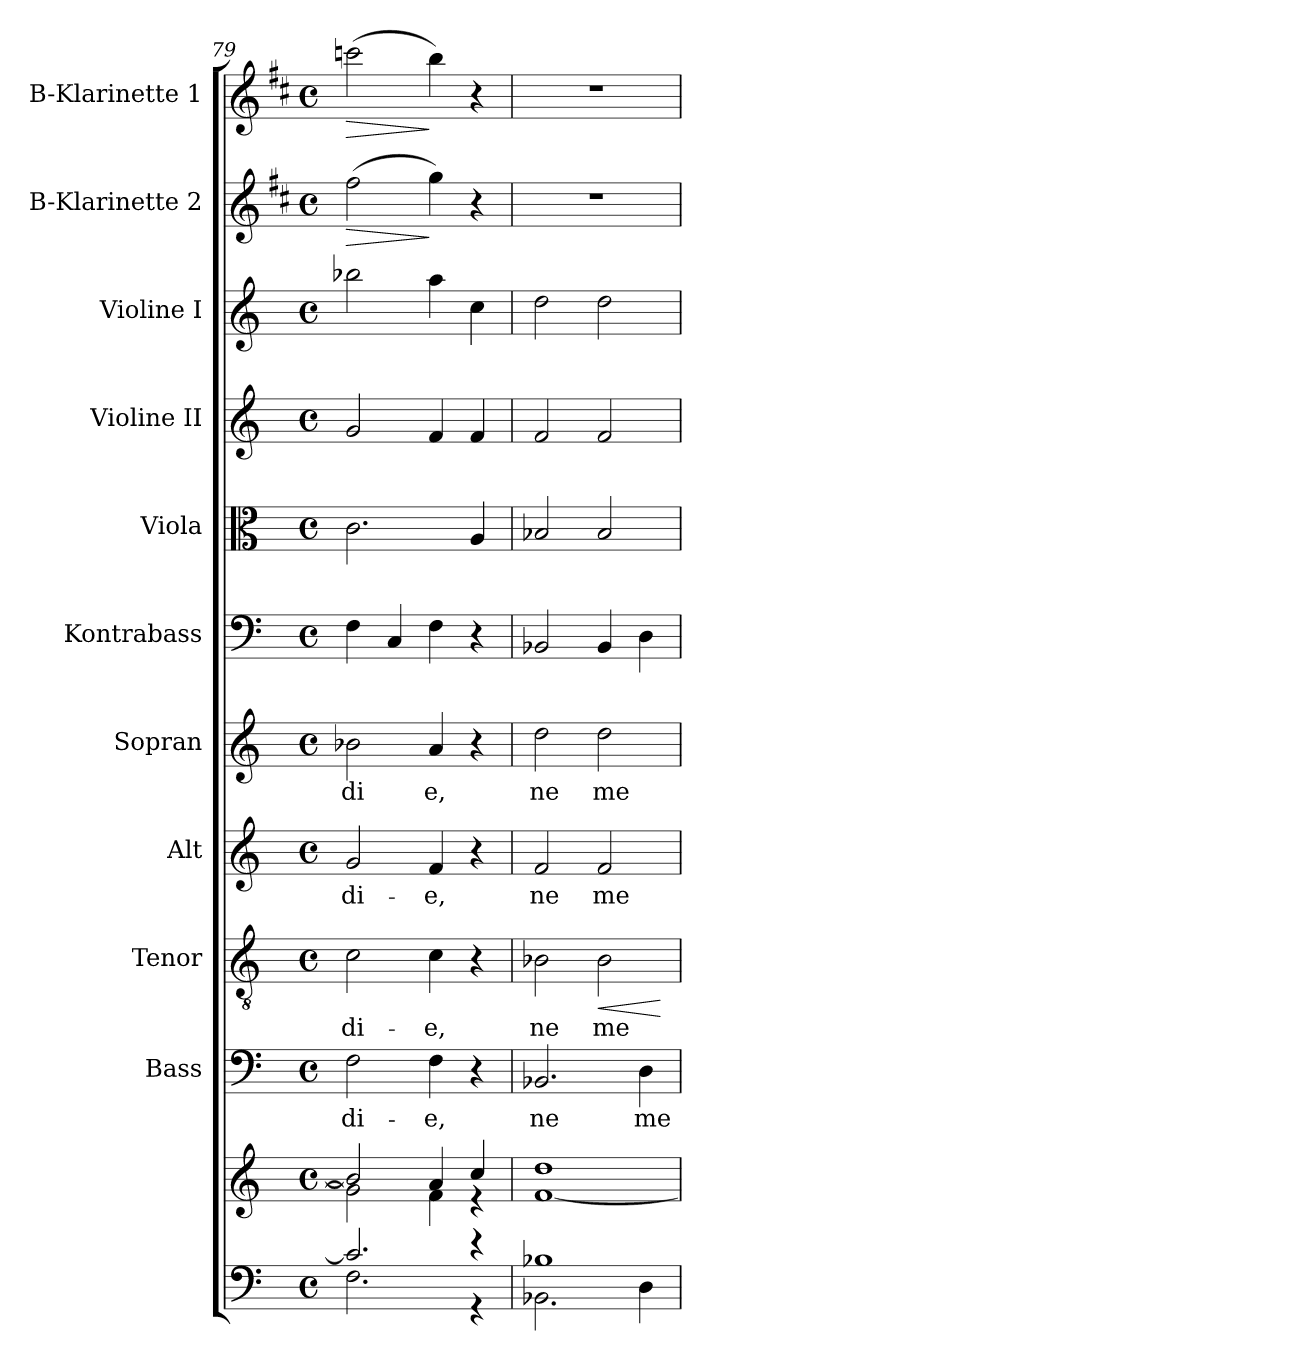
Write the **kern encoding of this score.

**kern	**kern	**kern	**text	**kern	**text	**dynam	**kern	**text	**kern	**text	**kern	**kern	**kern	**kern	**kern	**dynam	**kern	**dynam
*part11	*part11	*part10	*part10	*part9	*part9	*part9	*part8	*part8	*part7	*part7	*part6	*part5	*part4	*part3	*part2	*part2	*part1	*part1
*staff12	*staff11	*staff10	*staff10	*staff9	*staff9	*staff9	*staff8	*staff8	*staff7	*staff7	*staff6	*staff5	*staff4	*staff3	*staff2	*staff2	*staff1	*staff1
*	*	*I"Bass	*	*I"Tenor	*	*	*I"Alt	*	*I"Sopran	*	*I"Kontrabass	*I"Viola	*I"Violine II	*I"Violine I	*I"B-Klarinette 2	*	*I"B-Klarinette 1	*
*	*	*I'B.	*	*I'T.	*	*	*I'A.	*	*I'S.	*	*I'Kb.	*I'Vla.	*I'Vl. II	*I'Vl. I	*I'B Kl. 2	*	*I'B Kl. 1	*
*clefF4	*clefG2	*clefF4	*	*clefGv2	*	*	*clefG2	*	*clefG2	*	*clefF4	*clefC3	*clefG2	*clefG2	*clefG2	*	*clefG2	*
*	*	*	*	*	*	*	*	*	*	*	*ITrd7c12	*	*	*	*ITrd1c2	*	*ITrd1c2	*
*k[]	*k[]	*k[]	*	*k[]	*	*	*k[]	*	*k[]	*	*k[]	*k[]	*k[]	*k[]	*k[]	*	*k[]	*
*C:	*C:	*C:	*	*C:	*	*	*C:	*	*C:	*	*C:	*C:	*C:	*C:	*C:	*	*C:	*
*M4/4	*M4/4	*M4/4	*	*M4/4	*	*	*M4/4	*	*M4/4	*	*M4/4	*M4/4	*M4/4	*M4/4	*M4/4	*	*M4/4	*
*met(c)	*met(c)	*met(c)	*	*met(c)	*	*	*met(c)	*	*met(c)	*	*met(c)	*met(c)	*met(c)	*met(c)	*met(c)	*	*met(c)	*
=79	=79	=79	=79	=79	=79	=79	=79	=79	=79	=79	=79	=79	=79	=79	=79	=79	=79	=79
*^	*^	*	*	*	*	*	*	*	*	*	*	*	*	*	*	*	*	*
!	!	!	!	!	!LO:LY:b	!	!LO:LY:b	!	!	!LO:LY:b	!	!LO:LY:b	!	!	!	!	!	!LO:HP:b	!	!LO:HP:b
2.c/]	2.F\	2b-/]	2g\]	2F\	di-	2c\	di-	.	2g/	di-	2b-X\	di	4FF\	2.c\	2g/	2bb-X\	(>2ee\	>	(>2bb-X\	>
.	.	.	.	.	.	.	.	.	.	.	.	.	4CC/	.	.	.	.	.	.	.
!	!	!	!	!	!LO:LY:b	!	!LO:LY:b	!	!	!LO:LY:b	!	!LO:LY:b	!	!	!	!	!	!	!	!
.	.	4a/	4f\	4F\	-e,	4c\	-e,	.	4f/	-e,	4a/	e,	4FF\	.	4f/	4aa\	4ff\)	]	4aa\)	]
4r	4r	4cc/	4re	4r	.	4r	.	.	4r	.	4r	.	4r	4A/	4f/	4cc\	4r	.	4r	.
!!LO:PB:g=z
=80	=80	=80	=80	=80	=80	=80	=80	=80	=80	=80	=80	=80	=80	=80	=80	=80	=80	=80	=80	=80
!	!	!	!	!	!LO:LY:b	!	!LO:LY:b	!	!	!LO:LY:b	!	!LO:LY:b	!	!	!	!	!	!	!	!
1B-X	2.BB-X\	1dd	[<1f	2.BB-X/	ne	2B-X\	ne	.	2f/	ne	2dd\	ne	2BBB-X/	2B-X/	2f/	2dd\	1r	.	1r	.
!	!	!	!	!	!	!	!LO:LY:b	!LO:HP:b	!	!LO:LY:b	!	!LO:LY:b	!	!	!	!	!	!	!	!
.	.	.	.	.	.	2B-\	me	<	2f/	me	2dd\	me	4BBB-/	2B-/	2f/	2dd\	.	.	.	.
!	!	!	!	!	!LO:LY:b	!	!	!	!	!	!	!	!	!	!	!	!	!	!	!
.	4D\	.	.	4D\	me	.	.	.	.	.	.	.	4DD\	.	.	.	.	.	.	.
*v	*v	*	*	*	*	*	*	*	*	*	*	*	*	*	*	*	*	*	*	*
*	*v	*v	*	*	*	*	*	*	*	*	*	*	*	*	*	*	*	*	*
.	.	.	.	.	.	[	.	.	.	.	.	.	.	.	.	.	.	.
=	=	=	=	=	=	=	=	=	=	=	=	=	=	=	=	=	=	=
*-	*-	*-	*-	*-	*-	*-	*-	*-	*-	*-	*-	*-	*-	*-	*-	*-	*-	*-
